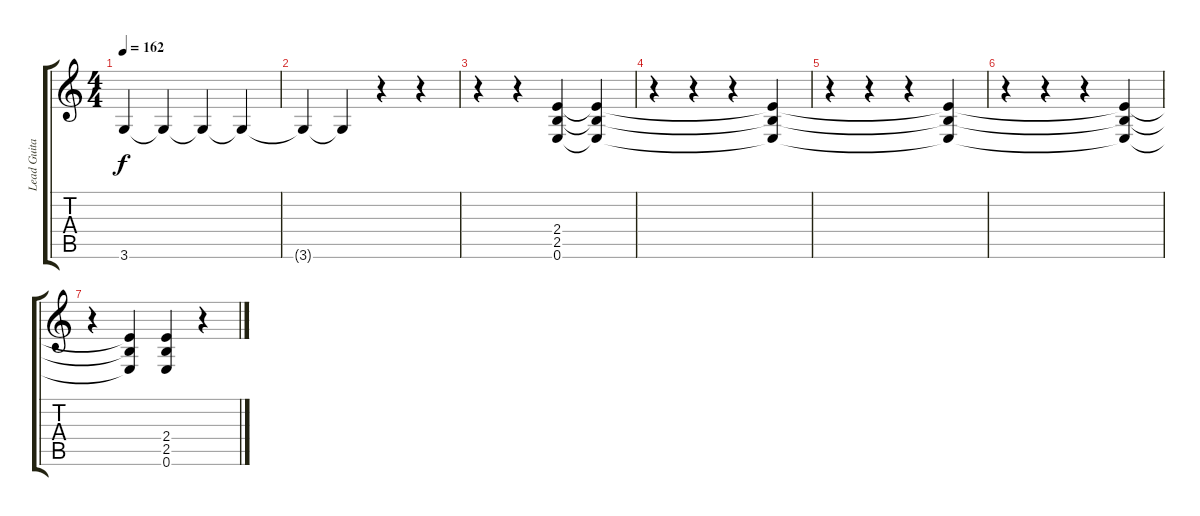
\track ("Lead Guitar" "Lead Guita") {instrument overdrivenguitar}
\staff {score tabs}
\tuning (E4 B3 G3 D3 A2 E2) {hide}
\ts (4 4)
\tempo 162
\clef g2
\ks c
3.6{t}.4{dy f} 3.6{t}.4 3.6{t}.4 3.6{t}.4 |
3.6{t}.4 3.6{t}.4 r.4 r.4 |
r.4 r.4 (2.4 2.5 0.6).4 (2.4{t} 2.5{t} 0.6{t}).4 |
r.4 r.4 r.4 (2.4{t} 2.5{t} 0.6{t}).4 |
r.4 r.4 r.4 (2.4{t} 2.5{t} 0.6{t}).4 |
r.4 r.4 r.4 (2.4{t} 2.5{t} 0.6{t}).4 |
r.4 (2.4{t} 2.5{t} 0.6{t}).4 (2.4 2.5 0.6).4 r.4
